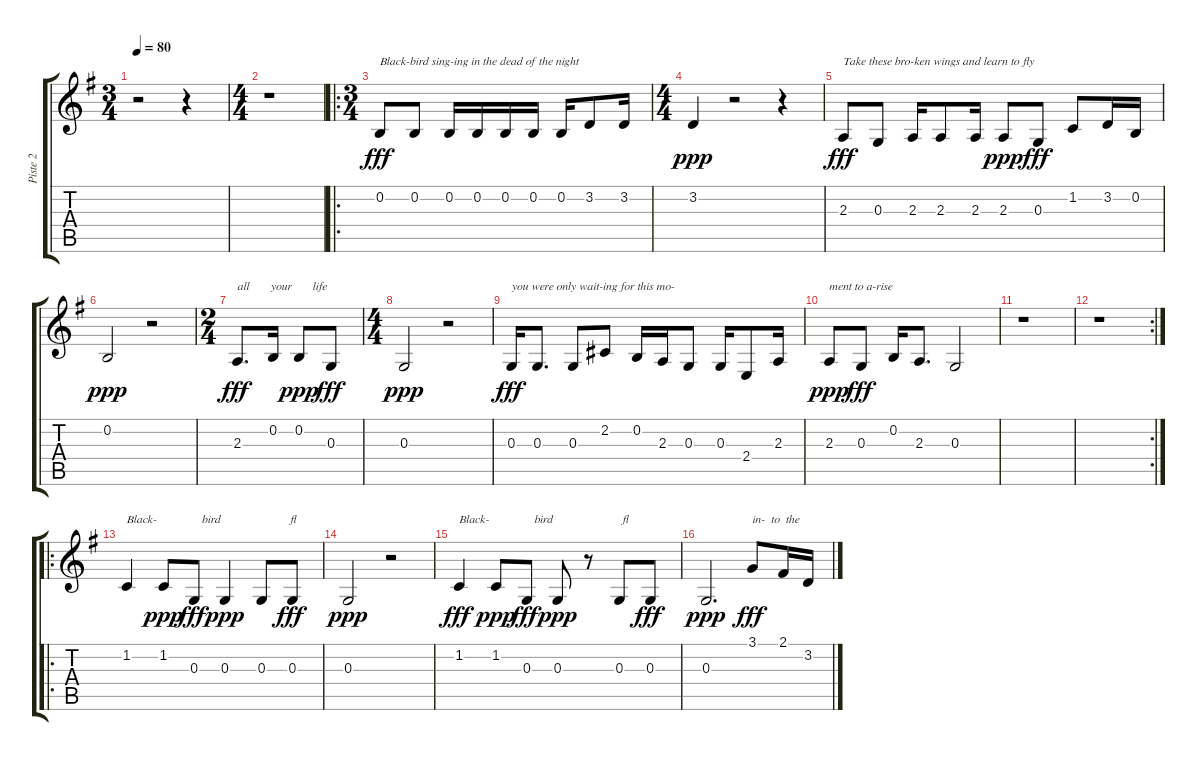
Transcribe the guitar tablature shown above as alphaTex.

\track ("Piste 2" "Piste 2") {instrument glockenspiel}
\staff {score tabs}
\tuning (E4 B3 G3 D3 A2 E2) {hide}
\ts (3 4)
\tempo 80
\clef g2
\ks g
r.2{dy fff instrument glockenspiel} r.4 |
\ts (4 4)
r.1 |
\ro
\ts (3 4)
0.2.8{txt "Black-bird sing-ing in the dead of the night"} 0.2.8 0.2.16 0.2.16 0.2.16 0.2.16 0.2.16 3.2.8 3.2.16 |
\ts (4 4)
3.2.4{dy ppp} r.2 r.4 |
2.3.8{txt "Take these bro-ken wings and learn to fly" dy fff} 0.3.8 2.3.16 2.3.8 2.3.16 2.3.8{dy ppp} 0.3.8{dy fff} 1.2.8 3.2.16 0.2.16 |
0.2.2{dy ppp} r.2 |
\ts (2 4)
2.3.8{d txt "all       your       life" dy fff} 0.2.16 0.2.8{dy ppp} 0.3.8{dy fff} |
\ts (4 4)
0.3.2{dy ppp} r.2 |
0.3.16{txt "you were only wait-ing for this mo-" dy fff} 0.3.8{d} 0.3.8 2.2.8 0.2.16 2.3.16 0.3.8 0.3.16 2.4.8 2.3.16 |
2.3.8{txt "ment to a-rise" dy ppp} 0.3.8{dy fff} 0.2.16 2.3.8{d} 0.3.2 |
r.1 |
\rc 2
r.1 |
\ro
1.2.4{txt "Black-               bird                       fl"} 1.2.8{dy ppp} 0.3.8{dy fff} 0.3.4{dy ppp} 0.3.8 0.3.8{dy fff} |
0.3.2{dy ppp} r.2 |
1.2.4{txt "Black-               bird                       fl" dy fff} 1.2.8{dy ppp} 0.3.8{dy fff} 0.3.8{dy ppp} r.8 0.3.8 0.3.8{dy fff} |
0.3.2{d dy ppp} 3.1.8{txt "in-  to  the " dy fff} 2.1.16 3.2.16
